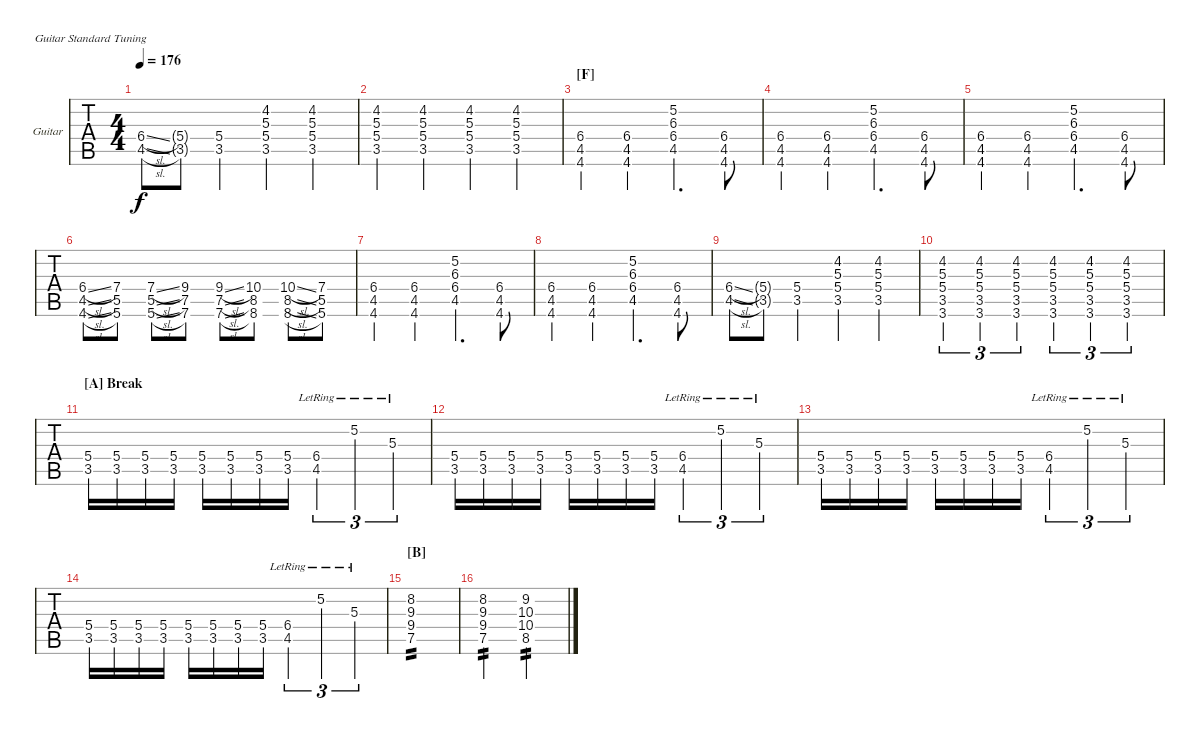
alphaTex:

\defaultSystemsLayout 4
\bracketExtendMode groupsimilarinstruments
\firstSystemTrackNameOrientation horizontal
\otherSystemsTrackNameOrientation horizontal
\track ("Guitar" "Guitar") {instrument distortionguitar}
\staff {tabs}
\tuning (E4 B3 G3 D3 A2 E2)
\ts (4 4)
\tempo 176
\clef g2
\ks c
(4.5{sl} 6.4{sl}).8{dy f} (3.5{g} 5.4{g}).8 (3.5 5.4).4 (3.5 5.4 5.3 4.2).4 (3.5 5.4 5.3 4.2).4 |
(3.5 5.4 5.3 4.2).4 (3.5 5.4 5.3 4.2).4 (3.5 5.4 5.3 4.2).4 (3.5 5.4 5.3 4.2).4 |
\section ("F" "")
(4.5 6.4 4.6).4 (4.5 6.4 4.6).4 (4.5 6.4 6.3 5.2).4{d} (4.5 6.4 4.6).8 |
(4.5 6.4 4.6).4 (4.5 6.4 4.6).4 (4.5 6.4 6.3 5.2).4{d} (4.5 6.4 4.6).8 |
(4.5 6.4 4.6).4 (4.5 6.4 4.6).4 (4.5 6.4 6.3 5.2).4{d} (4.5 4.6 6.4).8 |
(4.6{sl} 4.5{sl} 6.4{sl}).8 (5.6 5.5 7.4).8 (5.6{sl} 5.5{sl} 7.4{sl}).8 (7.6 7.5 9.4).8 (7.6{sl} 7.5{sl} 9.4{sl}).8 (8.6 8.5 10.4).8 (8.6{sl} 8.5{sl} 10.4{sl}).8 (5.6 5.5 7.4).8 |
(4.5 6.4 4.6).4 (4.5 6.4 4.6).4 (4.5 6.4 6.3 5.2).4{d} (4.5 6.4 4.6).8 |
(4.5 6.4 4.6).4 (4.5 6.4 4.6).4 (4.5 6.4 6.3 5.2).4{d} (4.5 6.4 4.6).8 |
(4.5{sl} 6.4{sl}).8 (3.5{g} 5.4{g}).8 (3.5 5.4).4 (3.5 5.4 5.3 4.2).4 (3.5 5.4 5.3 4.2).4 |
(3.5 3.6 4.2 5.3 5.4).4{tu (3 2)} (3.5 3.6 5.4 5.3 4.2).4{tu (3 2)} (3.5 3.6 5.4 5.3 4.2).4{tu (3 2)} (3.5 3.6 5.4 5.3 4.2).4{tu (3 2)} (3.5 3.6 5.3 5.4 4.2).4{tu (3 2)} (3.5 3.6 5.4 5.3 4.2).4{tu (3 2)} |
\section ("A" "Break")
(3.5 5.4).16 (3.5 5.4).16 (3.5 5.4).16 (3.5 5.4).16 (3.5 5.4).16 (3.5 5.4).16 (3.5 5.4).16 (3.5 5.4).16 (4.5{lr} 6.4).4{tu (3 2)} 5.2{lr}.4{tu (3 2)} 5.3{lr}.4{tu (3 2)} |
(3.5 5.4).16 (3.5 5.4).16 (3.5 5.4).16 (3.5 5.4).16 (3.5 5.4).16 (3.5 5.4).16 (3.5 5.4).16 (3.5 5.4).16 (4.5{lr} 6.4).4{tu (3 2)} 5.2{lr}.4{tu (3 2)} 5.3{lr}.4{tu (3 2)} |
(3.5 5.4).16 (3.5 5.4).16 (3.5 5.4).16 (3.5 5.4).16 (3.5 5.4).16 (3.5 5.4).16 (3.5 5.4).16 (3.5 5.4).16 (4.5{lr} 6.4).4{tu (3 2)} 5.2{lr}.4{tu (3 2)} 5.3{lr}.4{tu (3 2)} |
(3.5 5.4).16 (3.5 5.4).16 (3.5 5.4).16 (3.5 5.4).16 (3.5 5.4).16 (3.5 5.4).16 (3.5 5.4).16 (3.5 5.4).16 (4.5{lr} 6.4).4{tu (3 2)} 5.2{lr}.4{tu (3 2)} 5.3{lr}.4{tu (3 2)} |
\section ("B" "")
(8.2 9.3 9.4 7.5).1{tp 2} |
(8.2 9.3 9.4 7.5).2{tp 2} (9.2 10.3 10.4 8.5).2{tp 2}
